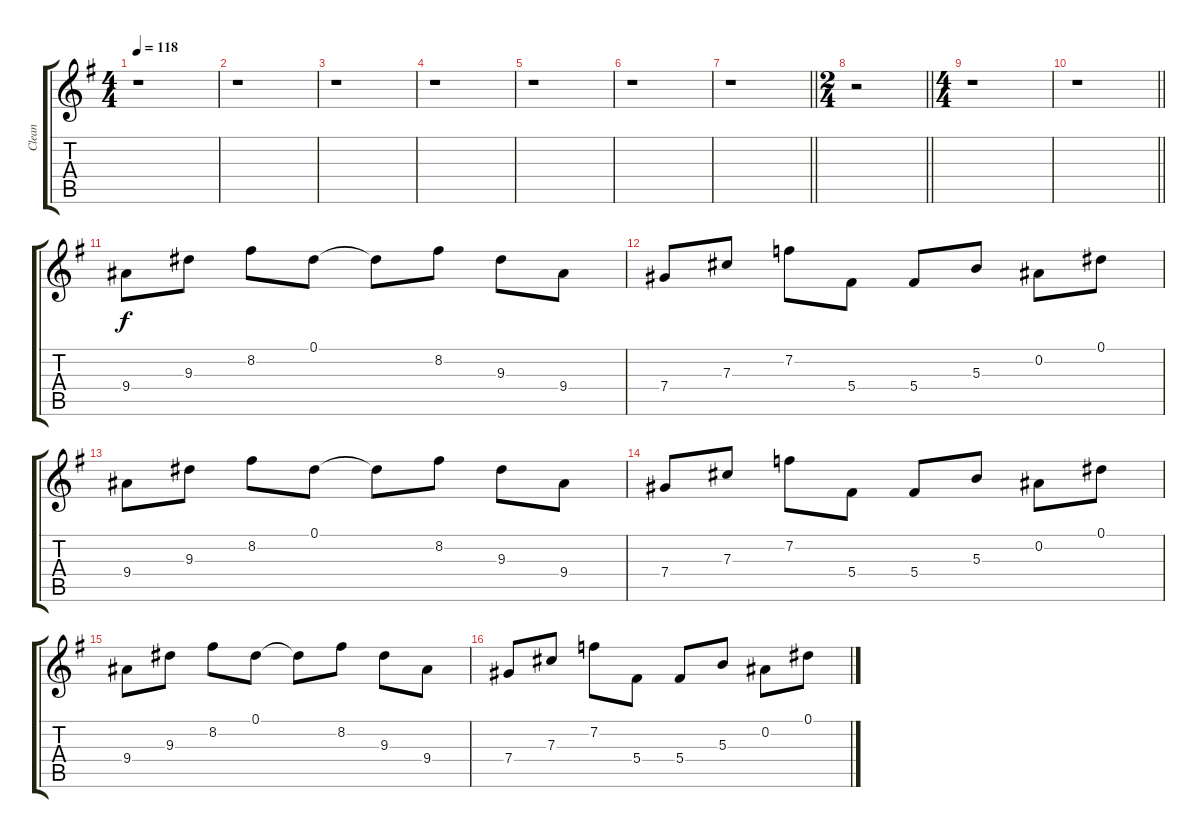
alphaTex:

\track ("Clean" "Clean") {instrument electricguitarclean}
\staff {score tabs}
\tuning (Eb4 Bb3 Gb3 Db3 Ab2 Eb2) {hide}
\ts (4 4)
\tempo 118
\clef g2
\ks g
r.1{dy f instrument electricguitarclean} |
r.1 |
r.1 |
r.1 |
r.1 |
r.1 |
\barLineRight lightlight
r.1 |
\ts (2 4)
\barLineRight lightlight
r.2 |
\ts (4 4)
r.1 |
\barLineRight lightlight
r.1 |
\section ("" " ")
9.4.8 9.3.8 8.2.8 0.1.8 0.1{t}.8 8.2.8 9.3.8 9.4.8 |
7.4.8 7.3.8 7.2.8 5.4.8 5.4.8 5.3.8 0.2.8 0.1.8 |
9.4.8 9.3.8 8.2.8 0.1.8 0.1{t}.8 8.2.8 9.3.8 9.4.8 |
7.4.8 7.3.8 7.2.8 5.4.8 5.4.8 5.3.8 0.2.8 0.1.8 |
9.4.8 9.3.8 8.2.8 0.1.8 0.1{t}.8 8.2.8 9.3.8 9.4.8 |
7.4.8 7.3.8 7.2.8 5.4.8 5.4.8 5.3.8 0.2.8 0.1.8
